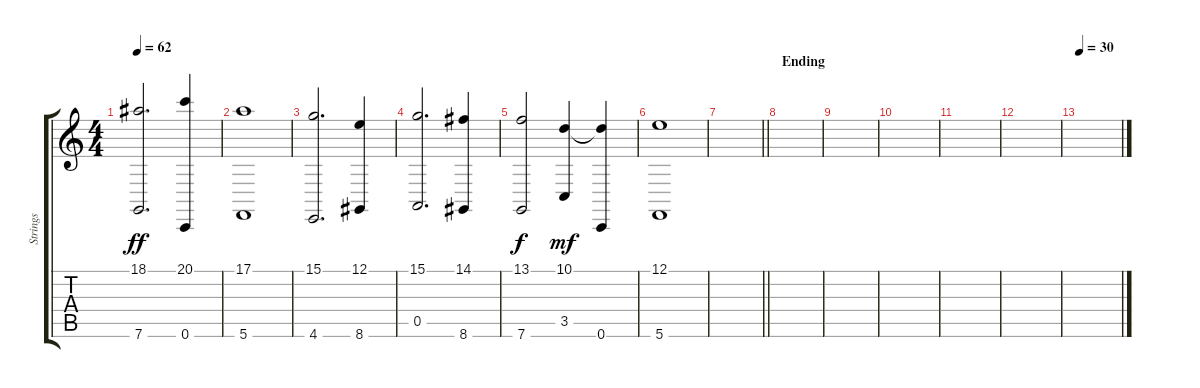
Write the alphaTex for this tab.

\track ("Strings" "Strings") {instrument stringensemble2}
\staff {score tabs}
\tuning (E4 B3 G3 D3 A2 C2) {hide}
\ts (4 4)
\tempo 62
\clef g2
\ks c
(18.1 7.6).2{d dy ff} (20.1 0.6).4 |
(17.1 5.6).1 |
(15.1 4.6).2{d} (12.1 8.6).4 |
(15.1 0.5).2{d} (14.1 8.6).4 |
(13.1 7.6).2{dy f} (10.1 3.5).4{dy mf} (10.1{t} 0.6).4 |
(12.1 5.6).1{volume 6} |
\barLineRight lightlight
|
\section ("" "Ending")
|
|
|
|
|
\tempo 30
